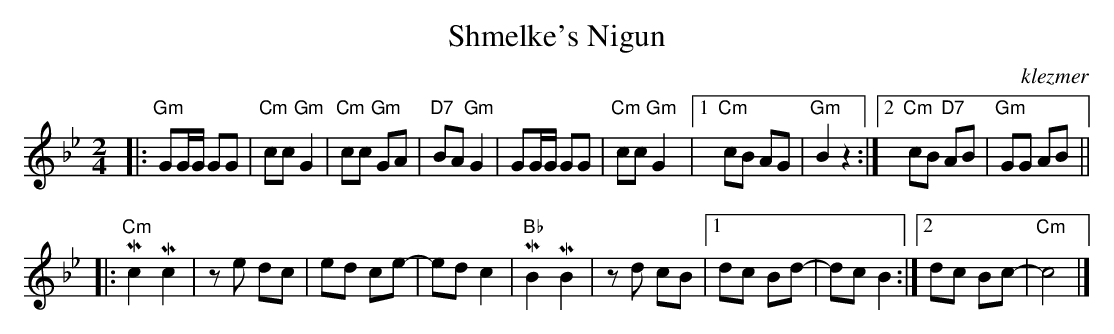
X:1
T: Shmelke's Nigun
O:klezmer
M: 2/4
L: 1/8
K: Gm
|: "Gm"GG/G/ GG | "Cm"cc "Gm"G2 | "Cm"cc "Gm"GA | "D7"BA "Gm"G2 \
| GG/G/ GG | "Cm"cc "Gm"G2 |1 "Cm"cB AG | "Gm"B2 z2 :|2 "Cm"cB "D7"AB | "Gm"GG AB ||
|: "Cm"Mc2 Mc2 | ze dc | ed ce- | ed c2 \
| "Bb"MB2 MB2 | zd cB |1 dc Bd- | dc B2 :|2 dc Bc- | "Cm"c4 |]
